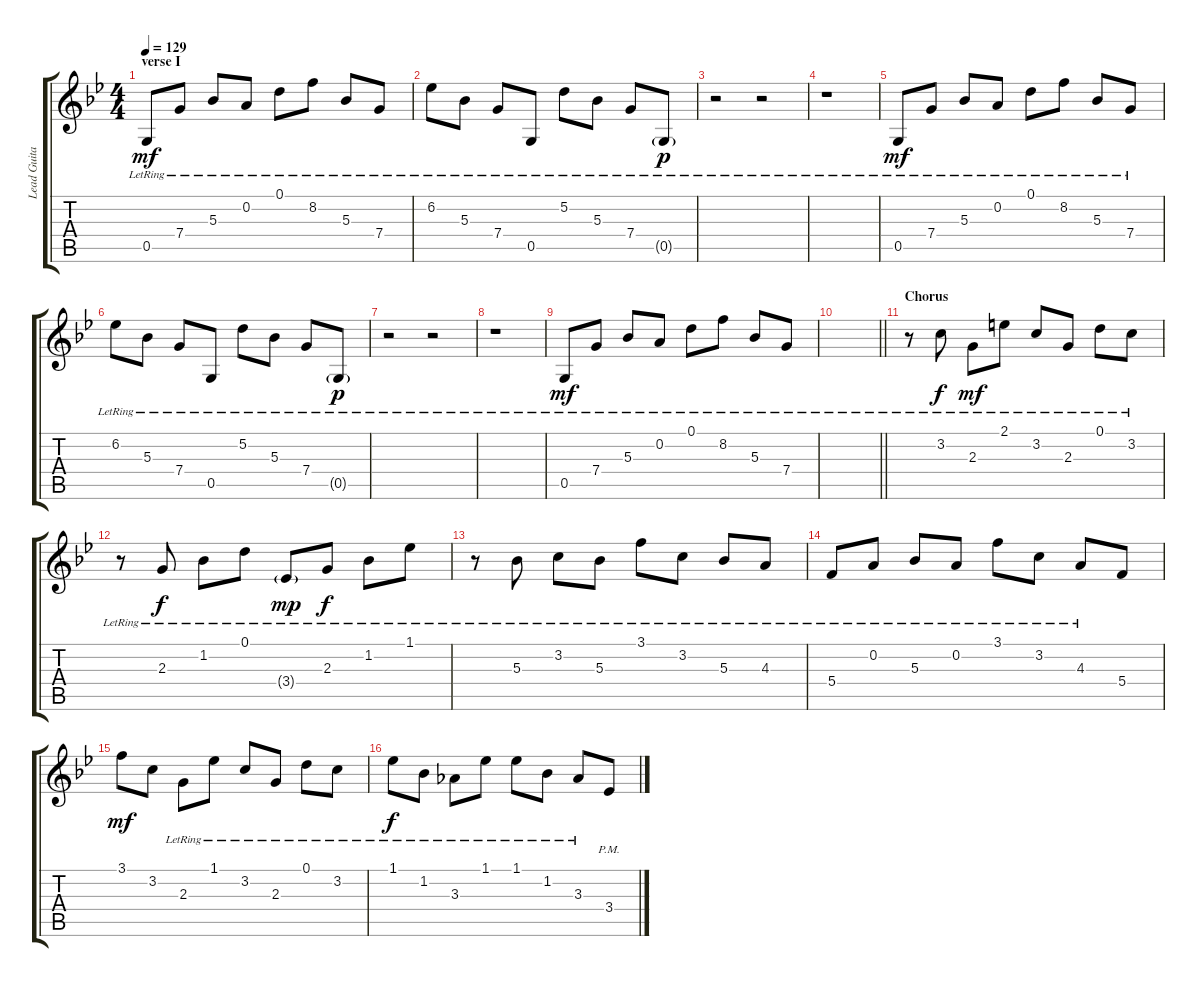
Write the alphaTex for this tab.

\track ("Lead Guitar (clean)" "Lead Guita") {instrument electricguitarclean}
\staff {score tabs}
\tuning (D4 A3 F3 C3 G2 C2) {hide}
\ts (4 4)
\section ("" "verse I")
\tempo 129
\clef g2
\ks bb
0.5{lr}.8{dy mf instrument electricguitarclean} 7.4{lr}.8 5.3{lr}.8 0.2{lr}.8 0.1{lr}.8 8.2{lr}.8 5.3{lr}.8 7.4{lr}.8 |
6.2{lr}.8 5.3{lr}.8 7.4{lr}.8 0.5{lr}.8 5.2{lr}.8 5.3{lr}.8 7.4{lr}.8 0.5{g lr}.8{dy p} |
r.2 r.2 |
r.1 |
0.5{lr}.8{dy mf} 7.4{lr}.8 5.3{lr}.8 0.2{lr}.8 0.1{lr}.8 8.2{lr}.8 5.3{lr}.8 7.4{lr}.8 |
6.2{lr}.8 5.3{lr}.8 7.4{lr}.8 0.5{lr}.8 5.2{lr}.8 5.3{lr}.8 7.4{lr}.8 0.5{g lr}.8{dy p} |
r.2 r.2 |
r.1 |
0.5{lr}.8{dy mf} 7.4{lr}.8 5.3{lr}.8 0.2{lr}.8 0.1{lr}.8 8.2{lr}.8 5.3{lr}.8 7.4{lr}.8 |
\barLineRight lightlight
|
\section ("" "Chorus")
r.8 3.2{lr}.8{dy f} 2.3{lr}.8{dy mf} 2.1{lr}.8 3.2{lr}.8 2.3{lr}.8 0.1{lr}.8 3.2{lr}.8 |
r.8 2.3{lr}.8{dy f} 1.2{lr}.8 0.1{lr}.8 3.4{g lr}.8{dy mp} 2.3{lr}.8{dy f} 1.2{lr}.8 1.1{lr}.8 |
r.8 5.3{lr}.8 3.2{lr}.8 5.3{lr}.8 3.1{lr}.8 3.2{lr}.8 5.3{lr}.8 4.3{lr}.8 |
5.4{lr}.8 0.2{lr}.8 5.3{lr}.8 0.2{lr}.8 3.1{lr}.8 3.2{lr}.8 4.3{lr}.8 5.4.8 |
3.1.8{dy mf} 3.2.8 2.3{lr}.8 1.1{lr}.8 3.2{lr}.8 2.3{lr}.8 0.1{lr}.8 3.2{lr}.8 |
1.1{lr}.8{dy f} 1.2{lr}.8 3.3{lr}.8 1.1{lr}.8 1.1{lr}.8 1.2{lr}.8 3.3{lr}.8 3.4{pm}.8
